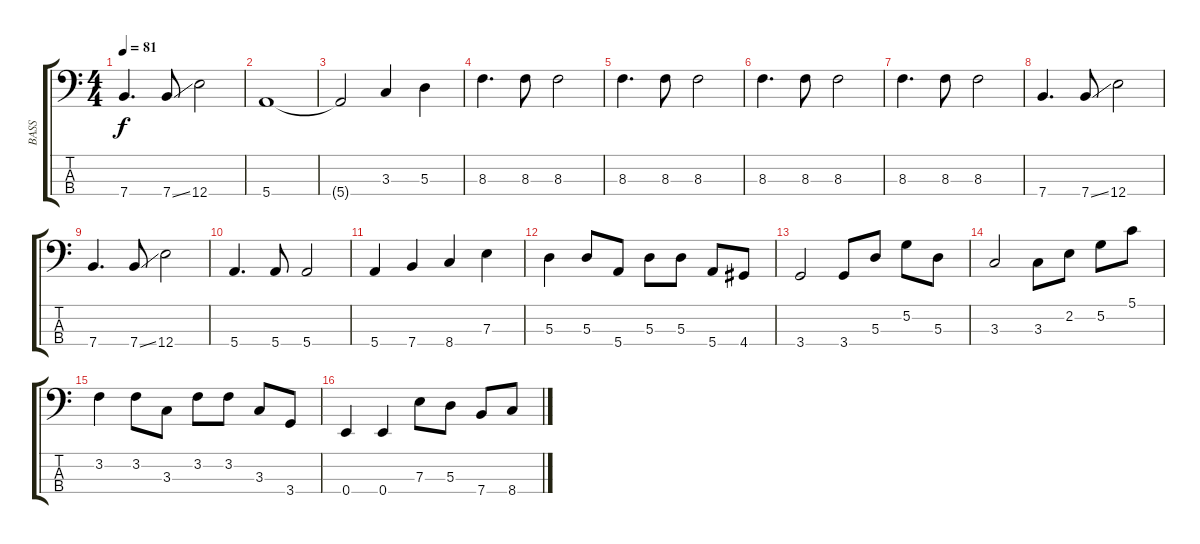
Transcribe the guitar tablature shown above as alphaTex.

\track ("BASS" "BASS") {instrument electricbassfinger}
\staff {score tabs}
\tuning (G2 D2 A1 E1) {hide}
\ts (4 4)
\tempo 81
\clef f4
\ks c
7.4.4{d dy f} 7.4{ss}.8 12.4.2 |
5.4.1 |
5.4{t}.2 3.3.4 5.3.4 |
8.3.4{d} 8.3.8 8.3.2 |
8.3.4{d} 8.3.8 8.3.2 |
8.3.4{d} 8.3.8 8.3.2 |
8.3.4{d} 8.3.8 8.3.2 |
7.4.4{d} 7.4{ss}.8 12.4.2 |
7.4.4{d} 7.4{ss}.8 12.4.2 |
5.4.4{d} 5.4.8 5.4.2 |
5.4.4 7.4.4 8.4.4 7.3.4 |
5.3.4 5.3.8 5.4.8 5.3.8 5.3.8 5.4.8 4.4.8 |
3.4.2 3.4.8 5.3.8 5.2.8 5.3.8 |
3.3.2 3.3.8 2.2.8 5.2.8 5.1.8 |
3.2.4 3.2.8 3.3.8 3.2.8 3.2.8 3.3.8 3.4.8 |
0.4.4 0.4.4 7.3.8 5.3.8 7.4.8 8.4.8
